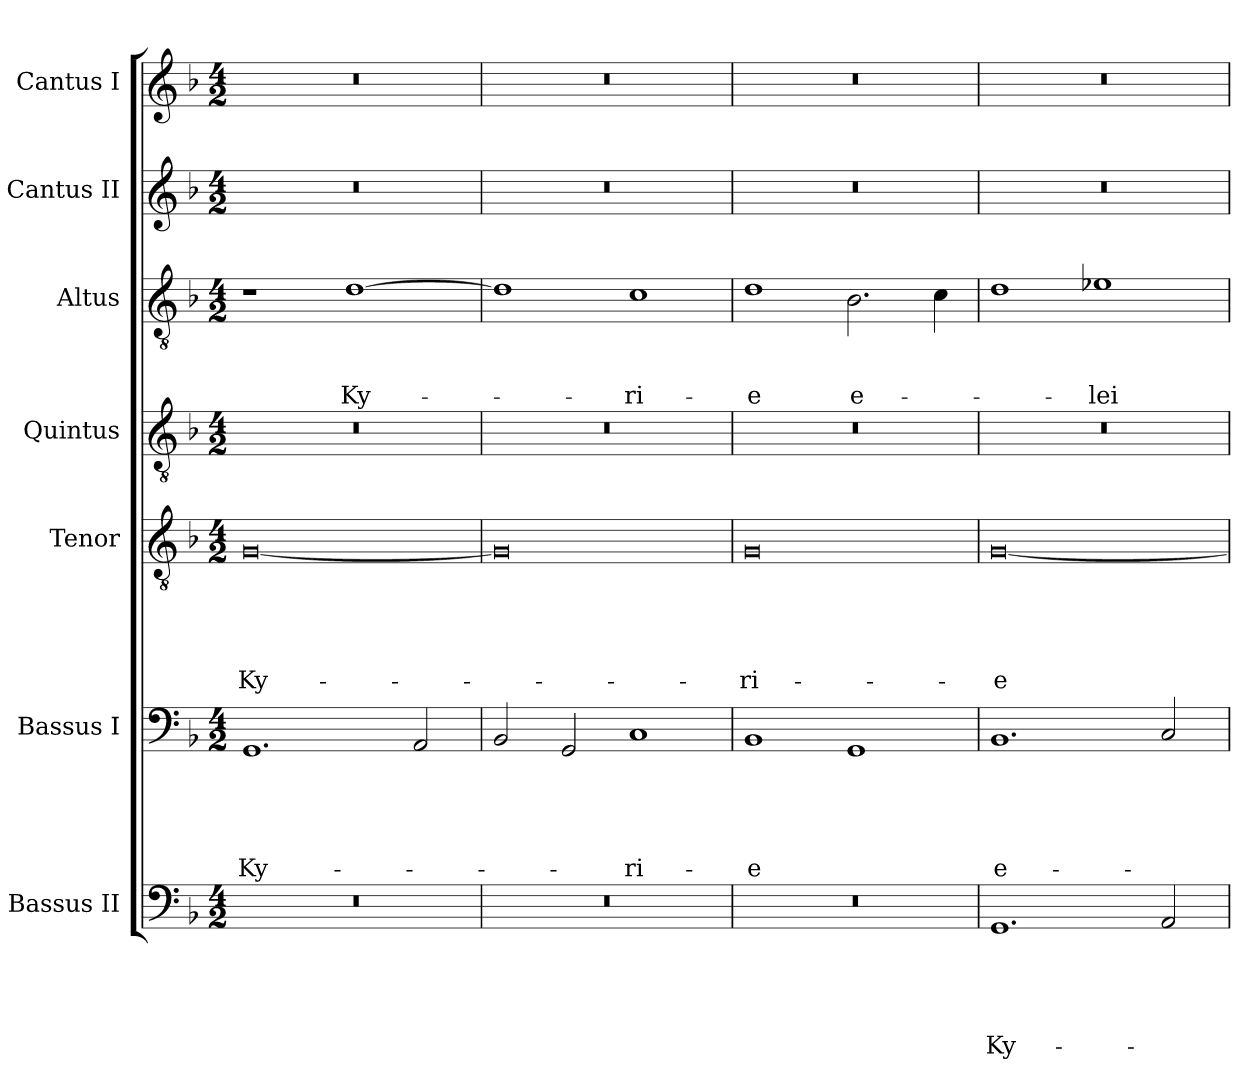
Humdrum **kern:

**kern	**text	**text	**text	**text	**text	**kern	**text	**text	**text	**text	**text	**kern	**text	**text	**text	**text	**text	**kern	**kern	**text	**text	**text	**kern	**kern
*part7	*part7	*part7	*part7	*part7	*part7	*part6	*part6	*part6	*part6	*part6	*part6	*part5	*part5	*part5	*part5	*part5	*part5	*part4	*part3	*part3	*part3	*part3	*part2	*part1
*staff7	*staff7	*staff7	*staff7	*staff7	*staff7	*staff6	*staff6	*staff6	*staff6	*staff6	*staff6	*staff5	*staff5	*staff5	*staff5	*staff5	*staff5	*staff4	*staff3	*staff3	*staff3	*staff3	*staff2	*staff1
*I"Bassus II	*	*	*	*	*	*I"Bassus I	*	*	*	*	*	*I"Tenor	*	*	*	*	*	*I"Quintus	*I"Altus	*	*	*	*I"Cantus II	*I"Cantus I
*clefF4	*	*	*	*	*	*clefF4	*	*	*	*	*	*clefGv2	*	*	*	*	*	*clefGv2	*clefGv2	*	*	*	*clefG2	*clefG2
*k[b-]	*	*	*	*	*	*k[b-]	*	*	*	*	*	*k[b-]	*	*	*	*	*	*k[b-]	*k[b-]	*	*	*	*k[b-]	*k[b-]
*M4/2	*	*	*	*	*	*M4/2	*	*	*	*	*	*M4/2	*	*	*	*	*	*M4/2	*M4/2	*	*	*	*M4/2	*M4/2
=1	=1	=1	=1	=1	=1	=1	=1	=1	=1	=1	=1	=1	=1	=1	=1	=1	=1	=1	=1	=1	=1	=1	=1	=1
0r	.	.	.	.	.	1.GG/	.	.	.	.	Ky-	[0G/	.	.	.	.	Ky-	0r	1r	.	.	.	0r	0r
.	.	.	.	.	.	.	.	.	.	.	.	.	.	.	.	.	.	.	[1d\	.	.	Ky-	.	.
.	.	.	.	.	.	2AA/	.	.	.	.	.	.	.	.	.	.	.	.	.	.	.	.	.	.
=2	=2	=2	=2	=2	=2	=2	=2	=2	=2	=2	=2	=2	=2	=2	=2	=2	=2	=2	=2	=2	=2	=2	=2	=2
0r	.	.	.	.	.	2BB-/	.	.	.	.	.	0G/]	.	.	.	.	.	0r	1d\]	.	.	.	0r	0r
.	.	.	.	.	.	2GG/	.	.	.	.	.	.	.	.	.	.	.	.	.	.	.	.	.	.
.	.	.	.	.	.	1C/	.	.	.	.	-ri-	.	.	.	.	.	.	.	1c\	.	.	-ri-	.	.
=3	=3	=3	=3	=3	=3	=3	=3	=3	=3	=3	=3	=3	=3	=3	=3	=3	=3	=3	=3	=3	=3	=3	=3	=3
0r	.	.	.	.	.	1BB-/	.	.	.	.	-e	0G/	.	.	.	.	-ri-	0r	1d\	.	.	-e	0r	0r
.	.	.	.	.	.	1GG/	.	.	.	.	.	.	.	.	.	.	.	.	2.B-\	.	.	e-	.	.
.	.	.	.	.	.	.	.	.	.	.	.	.	.	.	.	.	.	.	4c\	.	.	.	.	.
=4	=4	=4	=4	=4	=4	=4	=4	=4	=4	=4	=4	=4	=4	=4	=4	=4	=4	=4	=4	=4	=4	=4	=4	=4
1.GG/	.	.	.	.	Ky-	1.BB-/	.	.	.	.	e-	[0G/	.	.	.	.	-e	0r	1d\	.	.	.	0r	0r
.	.	.	.	.	.	.	.	.	.	.	.	.	.	.	.	.	.	.	1e-X\	.	.	-lei-	.	.
2AA/	.	.	.	.	.	2C/	.	.	.	.	.	.	.	.	.	.	.	.	.	.	.	.	.	.
=	=	=	=	=	=	=	=	=	=	=	=	=	=	=	=	=	=	=	=	=	=	=	=	=
*-	*-	*-	*-	*-	*-	*-	*-	*-	*-	*-	*-	*-	*-	*-	*-	*-	*-	*-	*-	*-	*-	*-	*-	*-
